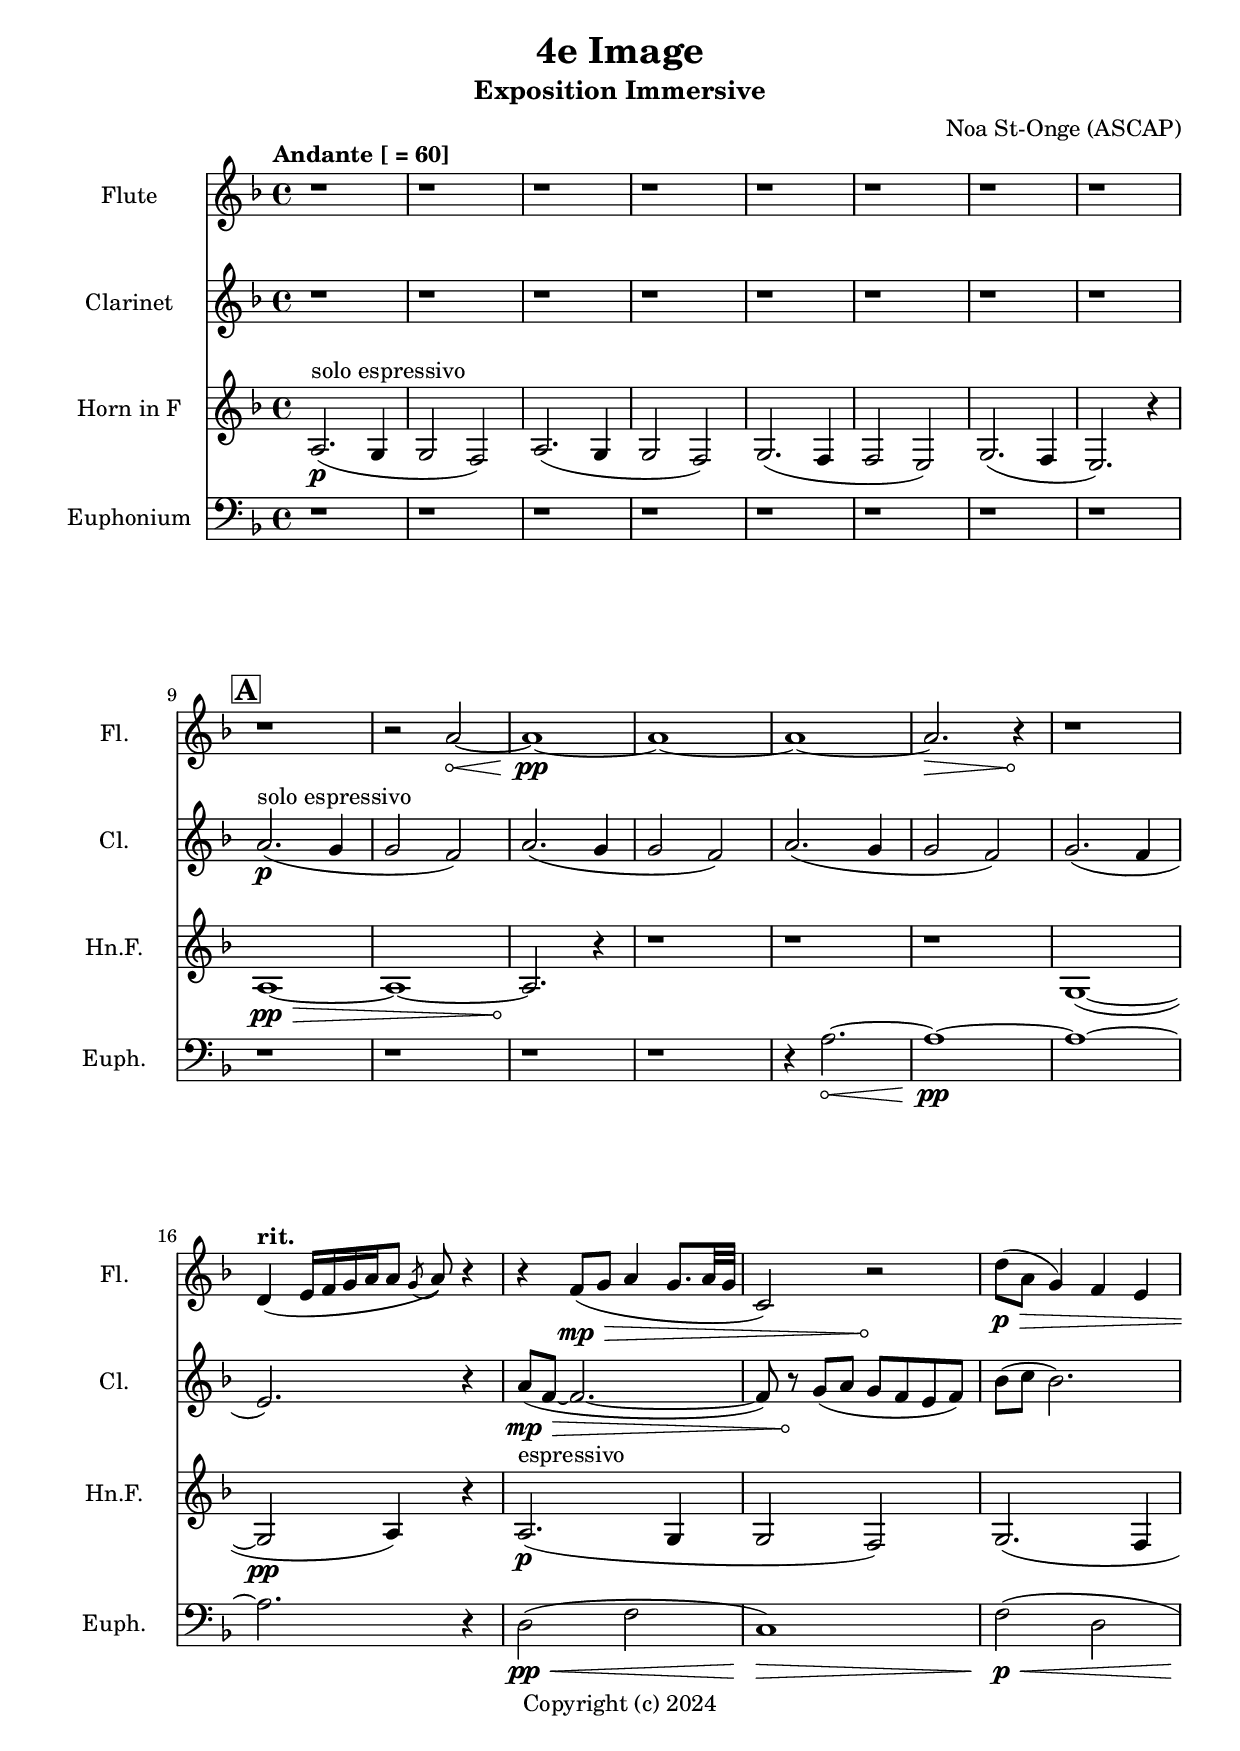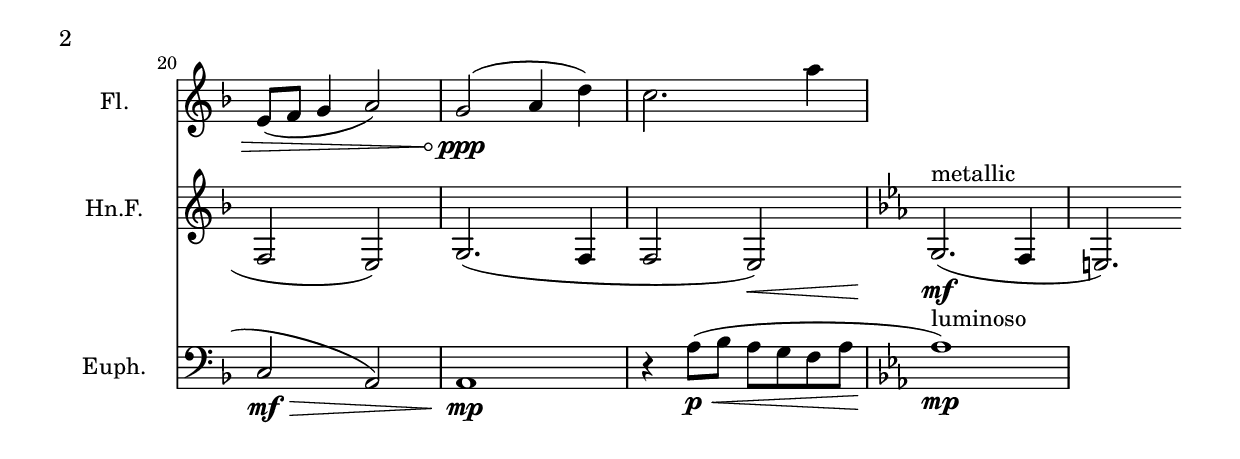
\version "2.24.2"

\header {
  title = "4e Image"
  subtitle = "Exposition Immersive"
  composer = "Noa St-Onge (ASCAP)"
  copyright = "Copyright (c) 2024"
  % Remove default LilyPond tagline
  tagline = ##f
}

global = {
  \time 4/4
  \tempo "Andante [ = 60]"
  \key f \major
  
   \set Score.rehearsalMarkFormatter = #format-mark-box-alphabet
}

flute = \relative c'' {
  \global
  % Music follows here.
   \repeat unfold 9 {r1} r2
   \override Hairpin.circled-tip = ##t
    a2\< ~ a1\!\pp ~ a1 ~ a1 ~ a2.\> r4\! r1
     
  \tempo \markup { "rit. " } d,4 (e16 [f16 g16 a16 a8] \acciaccatura g8 a8) r4
  
  r4 f8(\mp\> g8 a4 g8. a32 g32 c,2) r2\!
  
  d'8(\p\> a8 g4) f4 e4
  e8( f8 g4 a2)
  \override Hairpin.circled-tip = ##false
  g2(\!\ppp a4 d4)
  c2. a'4
  
   
}

clarinet = \relative c'' {
  \global
  \transposition bes
  % Music follows here.
  
  \repeat unfold 8 {r1}
  \mark \default
  a2.\p^"solo espressivo"( g4 g2 f2)
  a2.( g4 g2 f2)
  a2.( g4 g2 f2) 
  g2.( f4 \break e2.) r4

  \override Hairpin.circled-tip = ##t
  a8(\mp\> f8 ~ f2. ~ f8) r8\!
  g8( a g f e f) bes( c bes2.)
}

hornF = \relative c' {
  \global
  \transposition f
  
  a2.\p^"solo espressivo"( g4 g2 f2)
  a2.( g4 g2 f2)
  g2.( f4 f2 e2)
  g2.( f4 e2.) r4 \break
  
  
  \once \override Hairpin.circled-tip = ##t
  a1\>\pp ~ a1 ~ a2.\!
  
  r4 \repeat unfold 3 {r1}
  
  g1( ~ g2\pp a4) r4
  
  a2.\p^"espressivo"( g4 g2 f2)
  g2. (f4 f2 e2)
  g2. (f4 f2 e2\<)
  
  \key ees \major
  g2.\!\mf^"metallic"( f4 e2.)
  
}

euphonium = \relative c {
  \global
  
  \repeat unfold 12 {r1} r4
  
  \once \override Hairpin.circled-tip = ##t
  a'2.\< ~ a1\!\pp ~ a1 ~ a2. r4
  
  d,2\pp\<( f2 c1\!)\>
  f2\!\p\<( d2 c2\!\mf\> a2) a1\!\mp
  
  r4 a'8(\<\p bes a g f a 
  \key ees \major 
  aes1\!\mp^"luminoso")
}

flutePart = \new Staff \with {
  instrumentName = "Flute"
  shortInstrumentName = "Fl."
  midiInstrument = "flute"
} \flute

clarinetPart = \new Staff \with {
  instrumentName = "Clarinet"
  shortInstrumentName = "Cl."
  midiInstrument = "clarinet"
} \clarinet

hornFPart = \new Staff \with {
  instrumentName = "Horn in F"
  shortInstrumentName = "Hn.F."
  midiInstrument = "french horn"
} \hornF

euphoniumPart = \new Staff \with {
  instrumentName = "Euphonium"
  shortInstrumentName = "Euph."
  midiInstrument = "trombone"
} { \clef bass \euphonium }

\score {
  <<
    \flutePart
    \transpose c c \clarinetPart
    \transpose c c \hornFPart
    \euphoniumPart
  >>
      \layout {
      indent = 25
      short-indent = 20
    }
  \midi {
    \tempo 4=60
  }
}
